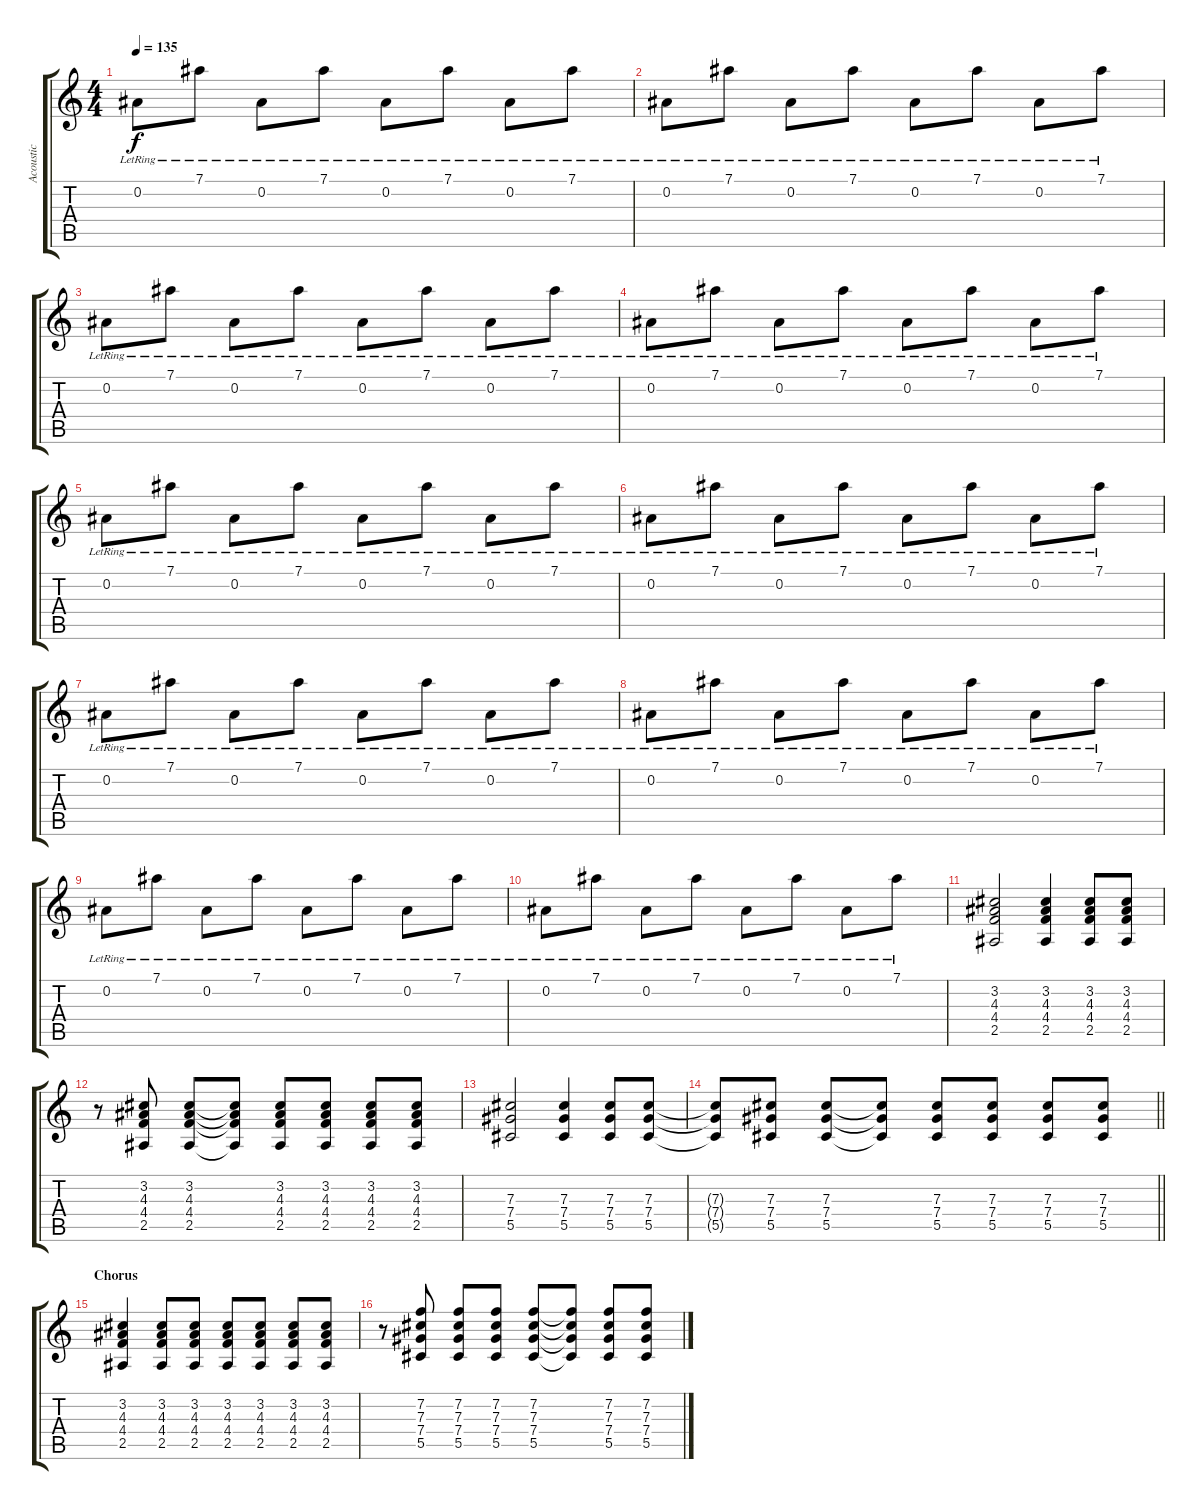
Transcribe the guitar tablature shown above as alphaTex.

\track ("Acoustic" "Acoustic") {instrument acousticguitarsteel}
\staff {score tabs}
\tuning (Eb4 Bb3 Gb3 Db3 Ab2 Eb2) {hide}
\ts (4 4)
\tempo 135
\clef g2
\ks c
0.2{lr}.8{dy f} 7.1{lr}.8 0.2{lr}.8 7.1{lr}.8 0.2{lr}.8 7.1{lr}.8 0.2{lr}.8 7.1{lr}.8 |
0.2{lr}.8 7.1{lr}.8 0.2{lr}.8 7.1{lr}.8 0.2{lr}.8 7.1{lr}.8 0.2{lr}.8 7.1{lr}.8 |
0.2{lr}.8 7.1{lr}.8 0.2{lr}.8 7.1{lr}.8 0.2{lr}.8 7.1{lr}.8 0.2{lr}.8 7.1{lr}.8 |
0.2{lr}.8 7.1{lr}.8 0.2{lr}.8 7.1{lr}.8 0.2{lr}.8 7.1{lr}.8 0.2{lr}.8 7.1{lr}.8 |
0.2{lr}.8 7.1{lr}.8 0.2{lr}.8 7.1{lr}.8 0.2{lr}.8 7.1{lr}.8 0.2{lr}.8 7.1{lr}.8 |
0.2{lr}.8 7.1{lr}.8 0.2{lr}.8 7.1{lr}.8 0.2{lr}.8 7.1{lr}.8 0.2{lr}.8 7.1{lr}.8 |
0.2{lr}.8 7.1{lr}.8 0.2{lr}.8 7.1{lr}.8 0.2{lr}.8 7.1{lr}.8 0.2{lr}.8 7.1{lr}.8 |
0.2{lr}.8 7.1{lr}.8 0.2{lr}.8 7.1{lr}.8 0.2{lr}.8 7.1{lr}.8 0.2{lr}.8 7.1{lr}.8 |
0.2{lr}.8 7.1{lr}.8 0.2{lr}.8 7.1{lr}.8 0.2{lr}.8 7.1{lr}.8 0.2{lr}.8 7.1{lr}.8 |
0.2{lr}.8 7.1{lr}.8 0.2{lr}.8 7.1{lr}.8 0.2{lr}.8 7.1{lr}.8 0.2{lr}.8 7.1{lr}.8 |
(3.2 4.3 4.4 2.5).2 (3.2 4.3 4.4 2.5).4 (3.2 4.3 4.4 2.5).8 (3.2 4.3 4.4 2.5).8 |
r.8 (3.2 4.3 4.4 2.5).8 (3.2 4.3 4.4 2.5).8 (3.2{t} 4.3{t} 4.4{t} 2.5{t}).8 (3.2 4.3 4.4 2.5).8 (3.2 4.3 4.4 2.5).8 (3.2 4.3 4.4 2.5).8 (3.2 4.3 4.4 2.5).8 |
(7.3 7.4 5.5).2 (7.3 7.4 5.5).4 (7.3 7.4 5.5).8 (7.3 7.4 5.5).8 |
\barLineRight lightlight
(7.3{t} 7.4{t} 5.5{t}).8 (7.3 7.4 5.5).8 (7.3 7.4 5.5).8 (7.3{t} 7.4{t} 5.5{t}).8 (7.3 7.4 5.5).8 (7.3 7.4 5.5).8 (7.3 7.4 5.5).8 (7.3 7.4 5.5).8 |
\section ("" "Chorus")
(3.2 4.3 4.4 2.5).4 (3.2 4.3 4.4 2.5).8 (3.2 4.3 4.4 2.5).8 (3.2 4.3 4.4 2.5).8 (3.2 4.3 4.4 2.5).8 (3.2 4.3 4.4 2.5).8 (3.2 4.3 4.4 2.5).8 |
r.8 (7.2 7.3 7.4 5.5).8 (7.2 7.3 7.4 5.5).8 (7.2 7.3 7.4 5.5).8 (7.2 7.3 7.4 5.5).8 (7.2{t} 7.3{t} 7.4{t} 5.5{t}).8 (7.2 7.3 7.4 5.5).8 (7.2 7.3 7.4 5.5).8
